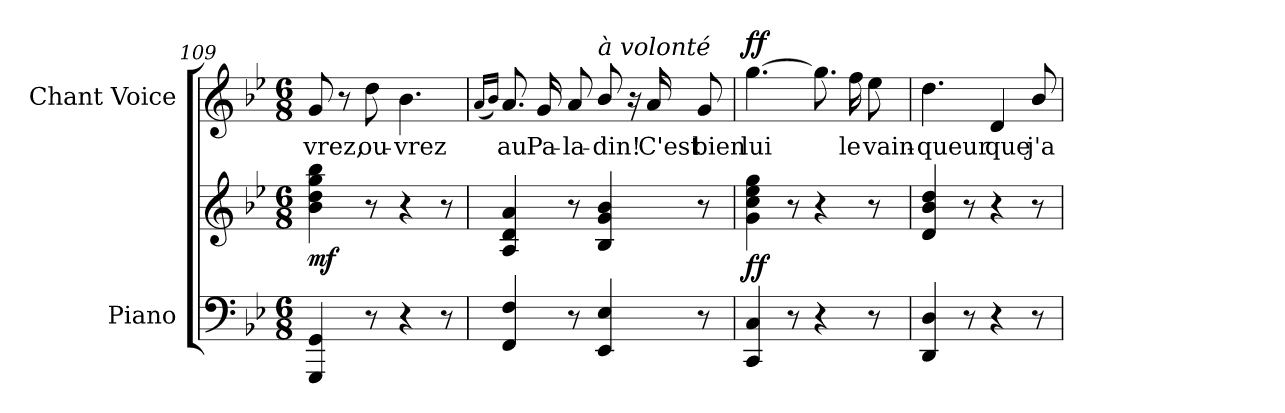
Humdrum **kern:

**kern	**kern	**dynam	**kern	**text	**dynam
*part2	*part2	*part2	*part1	*part1	*part1
*staff3	*staff2	*staff2/3	*staff1	*staff1	*staff1
*I"Piano	*	*	*I"Chant Voice	*	*
*I'Pno	*	*	*	*	*
*clefF4	*clefG2	*	*clefG2	*	*
*k[b-e-]	*k[b-e-]	*	*k[b-e-]	*	*
*M6/8	*M6/8	*	*M6/8	*	*
=109	=109	=109	=109	=109	=109
!	!	!LO:DY:b	!	!LO:LY:b	!
4GGG/ 4GG/	4b-\ 4dd\ 4gg\ 4bb-\	mf	8g/	-vrez,	.
.	.	.	8r	.	.
!	!	!	!	!LO:LY:b	!
8r	8r	.	8dd\	ou-	.
!	!	!	!	!LO:LY:b	!
4r	4r	.	4.b-\	-vrez	.
8r	8r	.	.	.	.
!!LO:LB:g=z
=110	=110	=110	=110	=110	=110
.	.	.	(<16qa/LL	.	.
.	.	.	16qb-/JJ)	.	.
!	!	!	!	!LO:LY:b	!
4FF/ 4F/	4A/ 4d/ 4a/	.	8.a/	au	.
!	!	!	!	!LO:LY:b	!
.	.	.	16g/	Pa-	.
!	!	!	!	!LO:LY:b	!
8r	8r	.	8a/	-la-	.
!	!	!	!LO:TX:a:i:t=à volonté	!	!
!	!	!	!	!LO:LY:b	!
4EE-/ 4E-/	4B-/ 4g/ 4b-/	.	8b-/	-din!	.
.	.	.	16r	.	.
!	!	!	!	!LO:LY:b	!
.	.	.	16a/	C'est	.
!	!	!	!	!LO:LY:b	!
8r	8r	.	8g/	bien	.
=111	=111	=111	=111	=111	=111
!	!	!LO:DY:b	!	!LO:LY:b	!LO:DY:a
4CC/ 4C/	4g\ 4cc\ 4ee-\ 4gg\	ff	[4.gg\	lui	ff
8r	8r	.	.	.	.
4r	4r	.	8.gg\]	.	.
!	!	!	!	!LO:LY:b	!
.	.	.	16ff\	le	.
!	!	!	!	!LO:LY:b	!
8r	8r	.	8ee-\	vain-	.
=112	=112	=112	=112	=112	=112
!	!	!	!	!LO:LY:b	!
4DD/ 4D/	4d/ 4b-/ 4dd/	.	4.dd\	-queur	.
8r	8r	.	.	.	.
!	!	!	!	!LO:LY:b	!
4r	4r	.	4d/	que	.
!	!	!	!	!LO:LY:b	!
8r	8r	.	8b-/	j'a-	.
=	=	=	=	=	=
*-	*-	*-	*-	*-	*-
